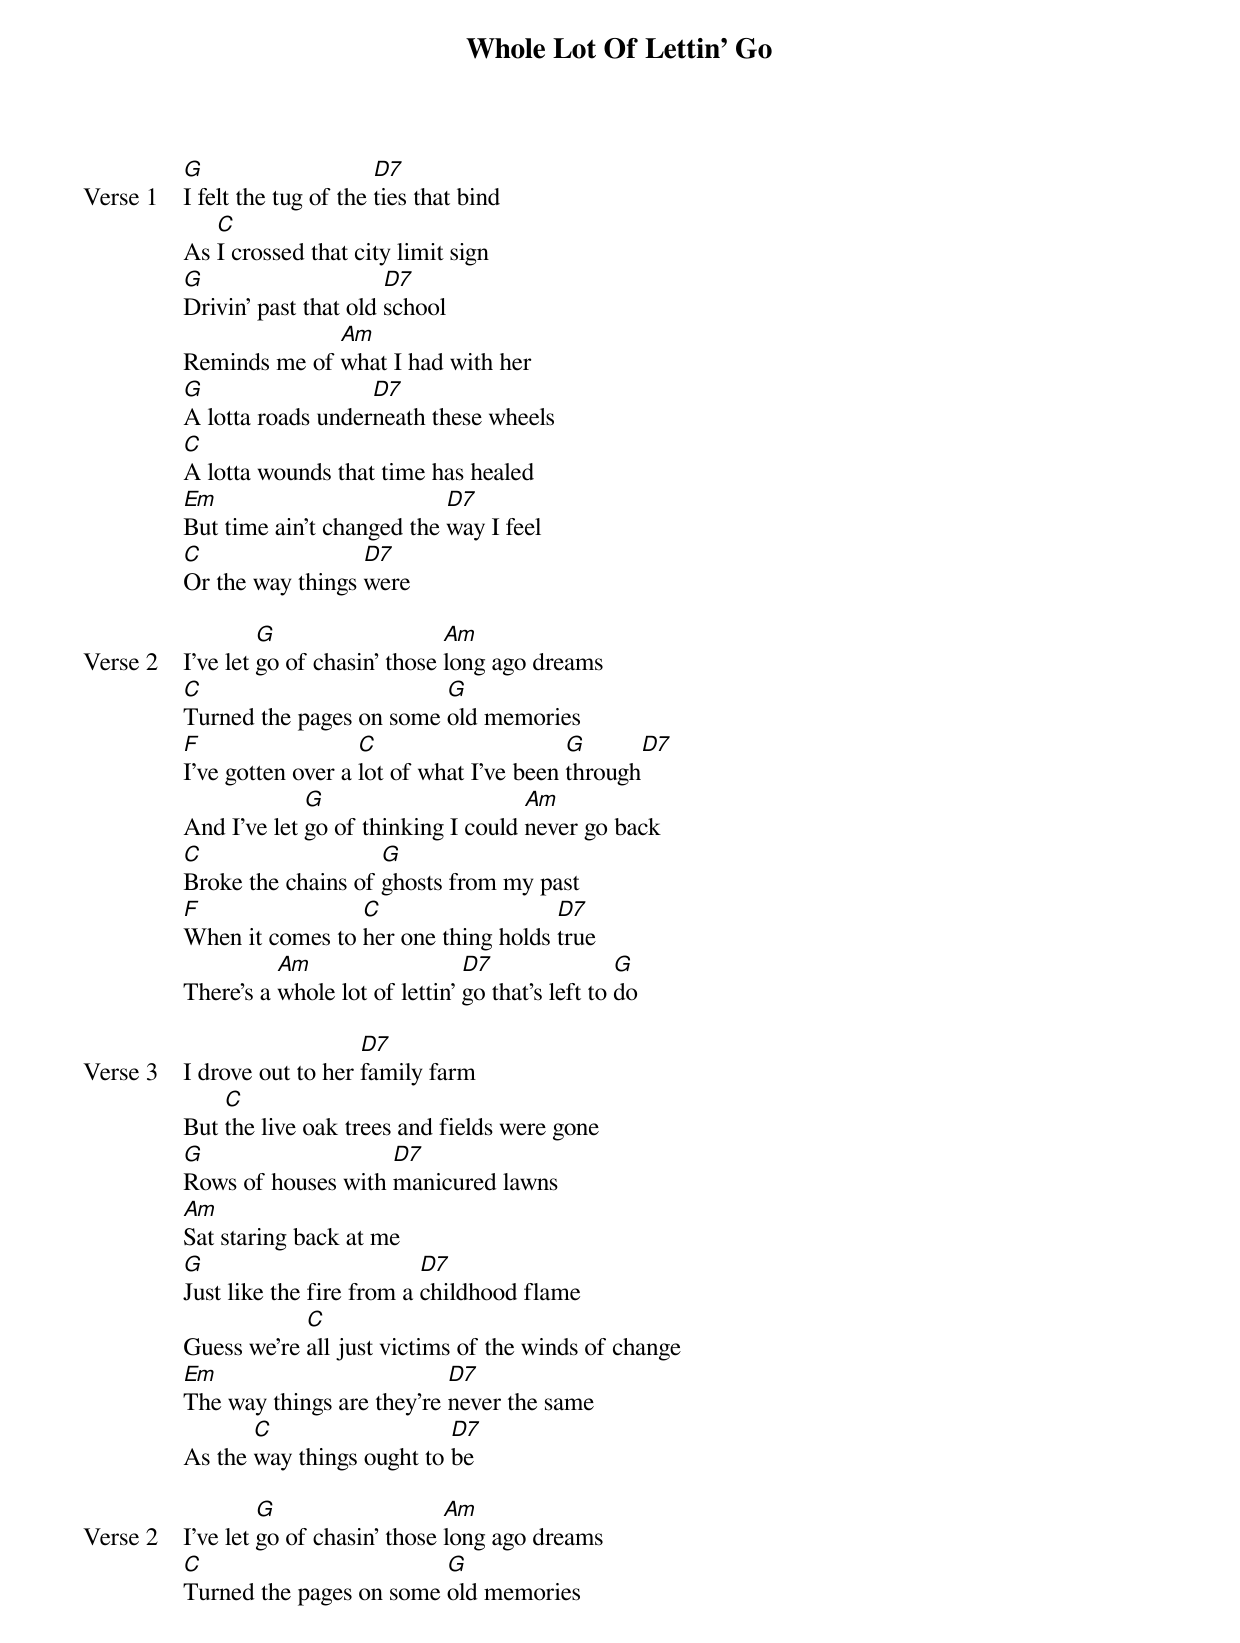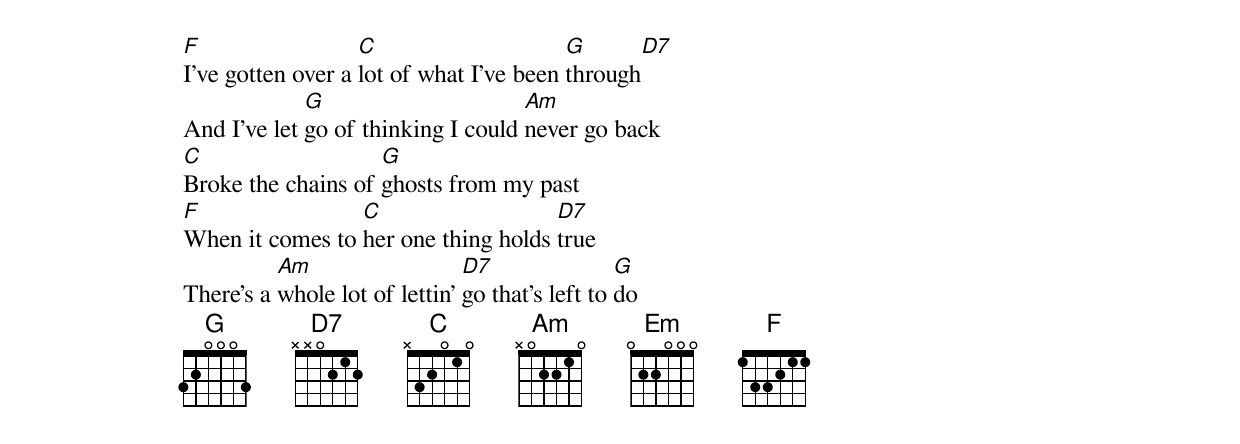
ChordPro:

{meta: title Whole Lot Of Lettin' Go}
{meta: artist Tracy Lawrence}
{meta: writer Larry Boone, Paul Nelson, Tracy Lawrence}

{start_of_verse: Verse 1}
[G]I felt the tug of the [D7]ties that bind
As [C]I crossed that city limit sign
[G]Drivin' past that old [D7]school
Reminds me of [Am]what I had with her
[G]A lotta roads under[D7]neath these wheels
[C]A lotta wounds that time has healed
[Em]But time ain't changed the [D7]way I feel
[C]Or the way things [D7]were
{end_of_verse}

{start_of_verse: Verse 2}
I've let [G]go of chasin' those [Am]long ago dreams
[C]Turned the pages on some [G]old memories
[F]I've gotten over a [C]lot of what I've been [G]through[D7]
And I've let [G]go of thinking I could [Am]never go back
[C]Broke the chains of [G]ghosts from my past
[F]When it comes to [C]her one thing holds [D7]true
There's a [Am]whole lot of lettin' [D7]go that's left to [G]do
{end_of_verse}

{start_of_verse: Verse 3}
I drove out to her [D7]family farm
But [C]the live oak trees and fields were gone
[G]Rows of houses with [D7]manicured lawns
[Am]Sat staring back at me
[G]Just like the fire from a [D7]childhood flame
Guess we're [C]all just victims of the winds of change
[Em]The way things are they're [D7]never the same
As the [C]way things ought to [D7]be
{end_of_verse}

{start_of_verse: Verse 2}
I've let [G]go of chasin' those [Am]long ago dreams
[C]Turned the pages on some [G]old memories
[F]I've gotten over a [C]lot of what I've been [G]through[D7]
And I've let [G]go of thinking I could [Am]never go back
[C]Broke the chains of [G]ghosts from my past
[F]When it comes to [C]her one thing holds [D7]true
There's a [Am]whole lot of lettin' [D7]go that's left to [G]do
{end_of_verse}
